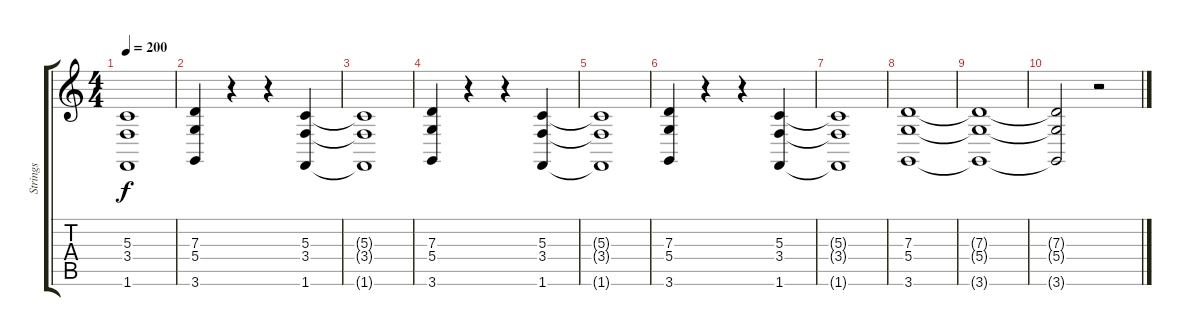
\track ("Strings" "Strings") {instrument violin}
\staff {score tabs}
\tuning (E4 B3 G3 D3 A2 E2) {hide}
\ts (4 4)
\tempo 200
\clef g2
\ks c
(5.3{t} 3.4{t} 1.6{t}).1{dy f} |
(7.3 5.4 3.6).4 r.4 r.4 (5.3 3.4 1.6).4 |
(5.3{t} 3.4{t} 1.6{t}).1 |
(7.3 5.4 3.6).4 r.4 r.4 (5.3 3.4 1.6).4 |
(5.3{t} 3.4{t} 1.6{t}).1 |
(7.3 5.4 3.6).4 r.4 r.4 (5.3 3.4 1.6).4 |
(5.3{t} 3.4{t} 1.6{t}).1 |
(7.3 5.4 3.6).1 |
(7.3{t} 5.4{t} 3.6{t}).1 |
(7.3{t} 5.4{t} 3.6{t}).2 r.2
